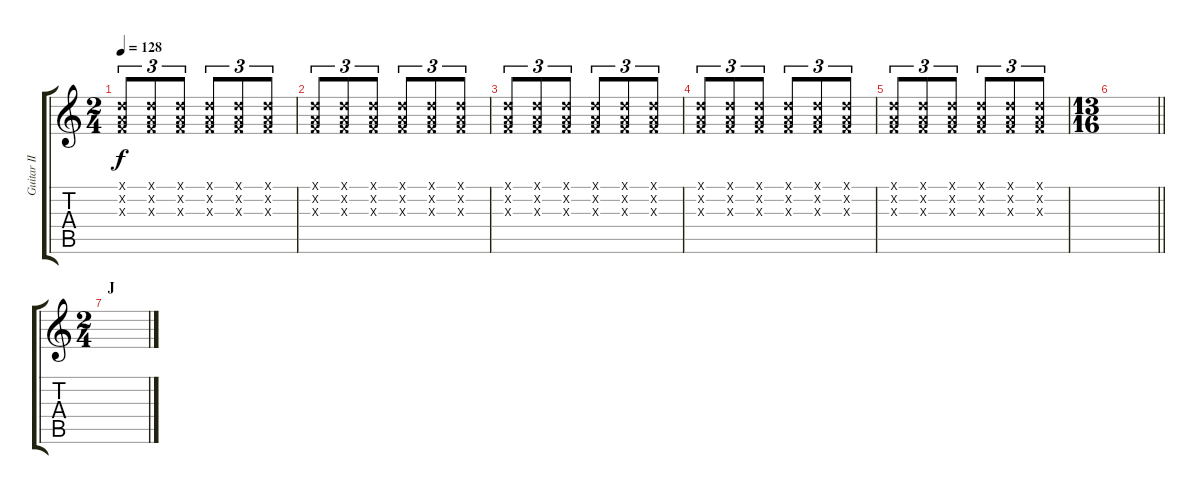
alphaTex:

\track ("Guitar II" "Guitar II") {instrument distortionguitar}
\staff {score tabs}
\tuning (D4 A3 F3 C3 G2 C2) {hide}
\ts (2 4)
\tempo 128
\clef g2
\ks c
(0.1{x} 0.2{x} 0.3{x}).8{tu (3 2) dy f} (0.1{x} 0.2{x} 0.3{x}).8{tu (3 2)} (0.1{x} 0.2{x} 0.3{x}).8{tu (3 2)} (0.1{x} 0.2{x} 0.3{x}).8{tu (3 2)} (0.1{x} 0.2{x} 0.3{x}).8{tu (3 2)} (0.1{x} 0.2{x} 0.3{x}).8{tu (3 2)} |
(0.1{x} 0.2{x} 0.3{x}).8{tu (3 2)} (0.1{x} 0.2{x} 0.3{x}).8{tu (3 2)} (0.1{x} 0.2{x} 0.3{x}).8{tu (3 2)} (0.1{x} 0.2{x} 0.3{x}).8{tu (3 2)} (0.1{x} 0.2{x} 0.3{x}).8{tu (3 2)} (0.1{x} 0.2{x} 0.3{x}).8{tu (3 2)} |
(0.1{x} 0.2{x} 0.3{x}).8{tu (3 2)} (0.1{x} 0.2{x} 0.3{x}).8{tu (3 2)} (0.1{x} 0.2{x} 0.3{x}).8{tu (3 2)} (0.1{x} 0.2{x} 0.3{x}).8{tu (3 2)} (0.1{x} 0.2{x} 0.3{x}).8{tu (3 2)} (0.1{x} 0.2{x} 0.3{x}).8{tu (3 2)} |
(0.1{x} 0.2{x} 0.3{x}).8{tu (3 2)} (0.1{x} 0.2{x} 0.3{x}).8{tu (3 2)} (0.1{x} 0.2{x} 0.3{x}).8{tu (3 2)} (0.1{x} 0.2{x} 0.3{x}).8{tu (3 2)} (0.1{x} 0.2{x} 0.3{x}).8{tu (3 2)} (0.1{x} 0.2{x} 0.3{x}).8{tu (3 2)} |
(0.1{x} 0.2{x} 0.3{x}).8{tu (3 2)} (0.1{x} 0.2{x} 0.3{x}).8{tu (3 2)} (0.1{x} 0.2{x} 0.3{x}).8{tu (3 2)} (0.1{x} 0.2{x} 0.3{x}).8{tu (3 2)} (0.1{x} 0.2{x} 0.3{x}).8{tu (3 2)} (0.1{x} 0.2{x} 0.3{x}).8{tu (3 2)} |
\ts (13 16)
\barLineRight lightlight
|
\ts (2 4)
\section ("" "J")
